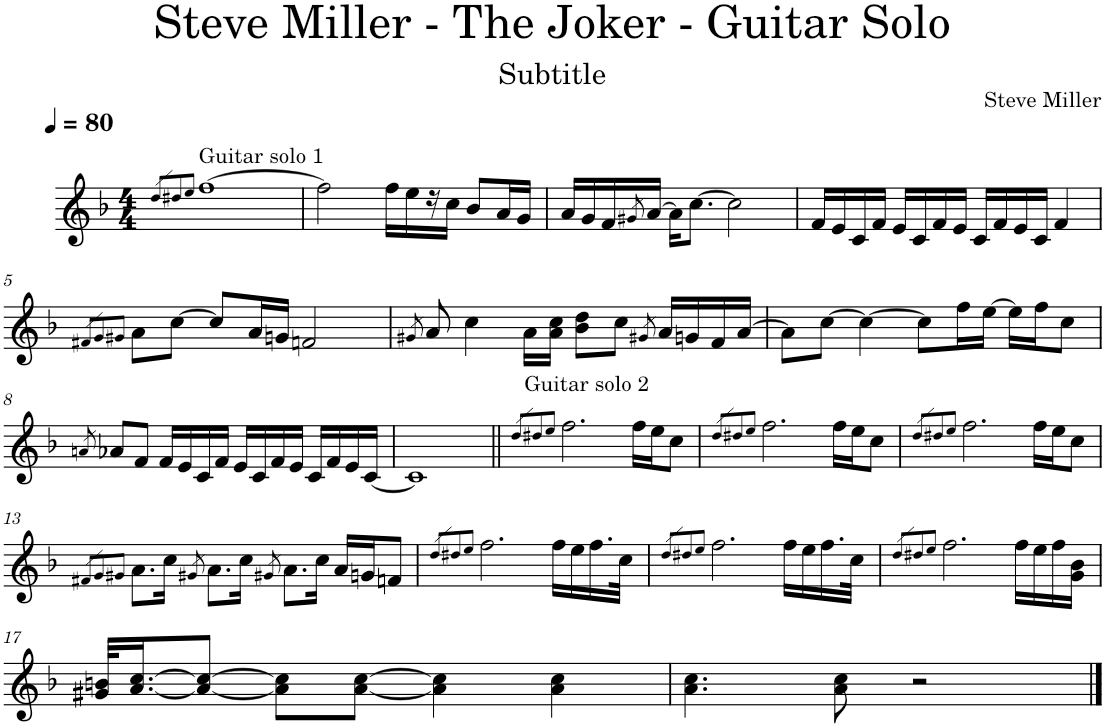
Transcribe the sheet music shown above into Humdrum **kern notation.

**kern	**kern
*part1	*part1
*staff2	*staff1
*I"Piano	*
*I'Pno.	*
*stria5	*
*clefF4	*clefG2
*k[b-]	*k[b-]
*M4/4	*M4/4
*MM80	*MM80
=1	=1
.	8qdd/L
.	8qdd#X/
.	8qee/J
!	!LO:TX:a:t=Guitar solo 1
1FF	[1ff
=2	=2
1r	2ff\]
.	16ff\LL
.	16ee\
.	16r
.	16cc\JJ
.	8b-/L
.	16a/L
.	16g/JJ
=3	=3
1r	16a/LL
.	16g/
.	16f/
.	8qg#X/
.	[16a/JJ
.	16a\KL]
.	[8.cc\J
.	2cc\]
=4	=4
1r	16f/LL
.	16e/
.	16c/
.	16f/JJ
.	16e/LL
.	16c/
.	16f/
.	16e/JJ
.	16c/LL
.	16f/
.	16e/
.	16c/JJ
.	4f/
!!LO:LB:g=z
=5	=5
.	8qf#X/L
.	8qg/
.	8qg#X/J
1r	8a\L
.	[8cc\J
.	8cc/L]
.	16a/L
.	16gn/JJ
.	2fn/
=6	=6
.	8qg#X/
1r	8a/
.	4cc\
.	16a\LL
.	16a\ 16cc\JJ
.	8b-\ 8dd\L
.	8cc\J
.	8qg#X/
.	16a/LL
.	16gn/
.	16f/
.	[16a/JJ
=7	=7
1r	8a\L]
.	[8cc\J
.	4cc\_
.	8cc\L]
.	16ff\L
.	[16ee\JJ
.	16ee\LL]
.	16ff\J
.	8cc\J
!!LO:LB:g=z
=8	=8
.	8qan/
1r	8a-X/L
.	8f/J
.	16f/LL
.	16e/
.	16c/
.	16f/JJ
.	16e/LL
.	16c/
.	16f/
.	16e/JJ
.	16c/LL
.	16f/
.	16e/
.	[16c/JJ
=9	=9
1r	1c]
=10||	=10||
.	8qdd/L
.	8qdd#X/
.	8qee/J
!	!LO:TX:a:t=Guitar solo 2
1r	2.ff\
.	16ff\LL
.	16ee\J
.	8cc\J
=11	=11
.	8qdd/L
.	8qdd#X/
.	8qee/J
1r	2.ff\
.	16ff\LL
.	16ee\J
.	8cc\J
=12	=12
.	8qdd/L
.	8qdd#X/
.	8qee/J
1r	2.ff\
.	16ff\LL
.	16ee\J
.	8cc\J
!!LO:LB:g=z
=13	=13
.	8qf#X/L
.	8qg/
.	8qg#X/J
1r	8.a\L
.	16cc\Jk
.	8qg#X/
.	8.a\L
.	16cc\Jk
.	8qg#X/
.	8.a\L
.	16cc\Jk
.	16a/LL
.	16gn/J
.	8fn/J
=14	=14
.	8qdd/L
.	8qdd#X/
.	8qee/J
1r	2.ff\
.	16ff\LL
.	16ee\
.	16.ff\
.	32cc\JJk
=15	=15
.	8qdd/L
.	8qdd#X/
.	8qee/J
1r	2.ff\
.	16ff\LL
.	16ee\
.	16.ff\
.	32cc\JJk
=16	=16
.	8qdd/L
.	8qdd#X/
.	8qee/J
1r	2.ff\
.	16ff\LL
.	16ee\
.	16ff\
.	16g\ 16b-\JJ
!!LO:LB:g=z
=17	=17
1r	32g#X/ 32bn/KLL
.	[16.a/ [16.cc/J
.	8a/_ 8cc/_J
.	8a\] 8cc\]L
.	[8a\ [8cc\J
.	4a\] 4cc\]
.	4a\ 4cc\
=18	=18
1r	4.a\ 4.cc\
.	8a\ 8cc\
.	2r
==	==
*-	*-
